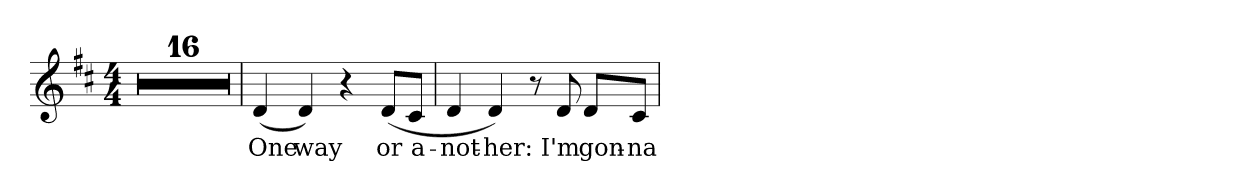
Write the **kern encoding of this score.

**kern	**text
*part1	*part1
*staff1	*staff1
!!LO:PB:g=z
*clefG2	*
*k[f#c#]	*
*D:	*
*M4/4	*
=1	=1
1r	.
=2	=2
1r	.
=3	=3
1r	.
=4	=4
1r	.
=5	=5
1r	.
=6	=6
1r	.
=7	=7
1r	.
=8	=8
1r	.
=9	=9
1r	.
=10	=10
1r	.
!!LO:LB:g=z
=11	=11
1r	.
=12	=12
1r	.
=13	=13
1r	.
=14	=14
1r	.
=15	=15
1r	.
=16	=16
1r	.
=17	=17
!	!LO:LY:b:color=#000000
(4di/	One
!	!LO:LY:b:color=#000000
4di/)	way
4r	.
!	!LO:LY:b:color=#000000
(8di/L	or
!	!LO:LY:b:color=#000000
8c#i/J	a-
=18	=18
!	!LO:LY:b:color=#000000
4di/	-not-
!	!LO:LY:b:color=#000000
4di/)	-her:
8r	.
!	!LO:LY:b:color=#000000
8di/	I'm
!	!LO:LY:b:color=#000000
8di/L	gon-
!	!LO:LY:b:color=#000000
8c#i/J	-na
=	=
*-	*-
